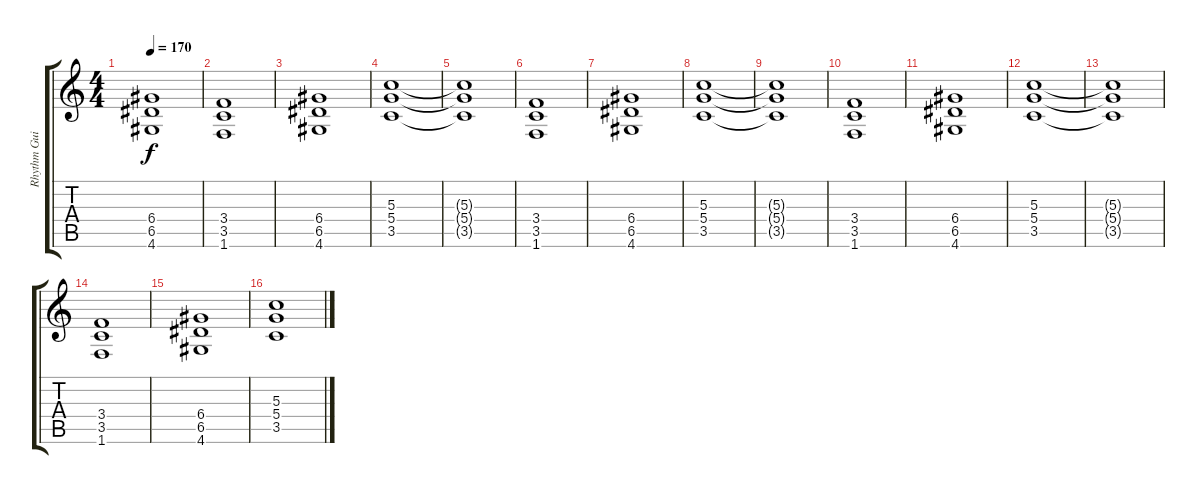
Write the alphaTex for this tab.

\track ("Rhythm Guitar" "Rhythm Gui") {instrument distortionguitar}
\staff {score tabs}
\tuning (E4 B3 G3 D3 A2 E2) {hide}
\ts (4 4)
\tempo 170
\clef g2
\ks c
(6.4{t} 6.5{t} 4.6{t}).1{dy f} |
(3.4 3.5 1.6).1 |
(6.4 6.5 4.6).1 |
(5.3 5.4 3.5).1 |
(5.3{t} 5.4{t} 3.5{t}).1 |
(3.4 3.5 1.6).1 |
(6.4 6.5 4.6).1 |
(5.3 5.4 3.5).1 |
(5.3{t} 5.4{t} 3.5{t}).1 |
(3.4 3.5 1.6).1 |
(6.4 6.5 4.6).1 |
(5.3 5.4 3.5).1 |
(5.3{t} 5.4{t} 3.5{t}).1 |
(3.4 3.5 1.6).1 |
(6.4 6.5 4.6).1 |
(5.3 5.4 3.5).1
